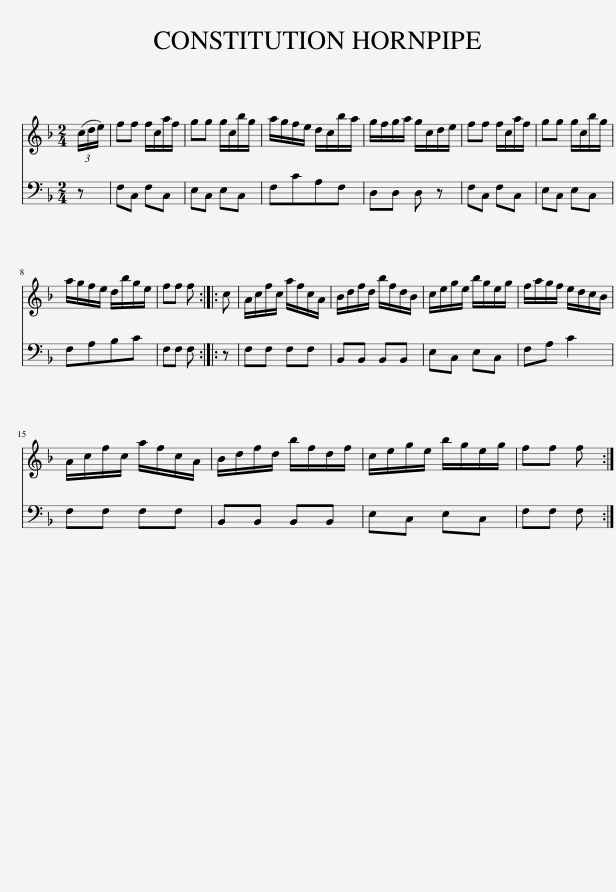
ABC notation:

X:1
%%score 1 2
L:1/8
M:2/4
I:linebreak $
K:F
V:1 treble
V:2 bass
V:1
 (3(c/d/e/) | ff f/c/a/f/ | gg g/c/b/g/ | a/g/f/e/ d/c/b/a/ | g/f/g/a/ g/c/d/e/ | %5
 ff f/c/a/f/ | gg g/c/b/g/ |$ a/g/f/e/ d/b/g/e/ | ff f :: c | %10
 A/c/f/c/ a/f/c/A/ | B/d/f/d/ b/f/d/B/ | c/e/g/e/ b/g/e/g/ | f/a/g/f/ e/d/c/B/ |$ A/c/f/c/ a/f/c/A/ | %15
 B/d/f/d/ b/f/d/f/ | c/e/g/e/ b/g/e/g/ | ff f :| %18
V:2
 z | F,C, F,C, | E,C, E,C, | F,CA,F, | D,D, D, z | %5
 F,C, F,C, | E,C, E,C, |$ F,A,B,C | F,F, F, :: z | %10
 F,F, F,F, | B,,B,, B,,B,, | E,C, E,C, | F,A, C2 |$ F,F, F,F, | %15
 B,,B,, B,,B,, | E,C, E,C, | F,F, F, :| %18
